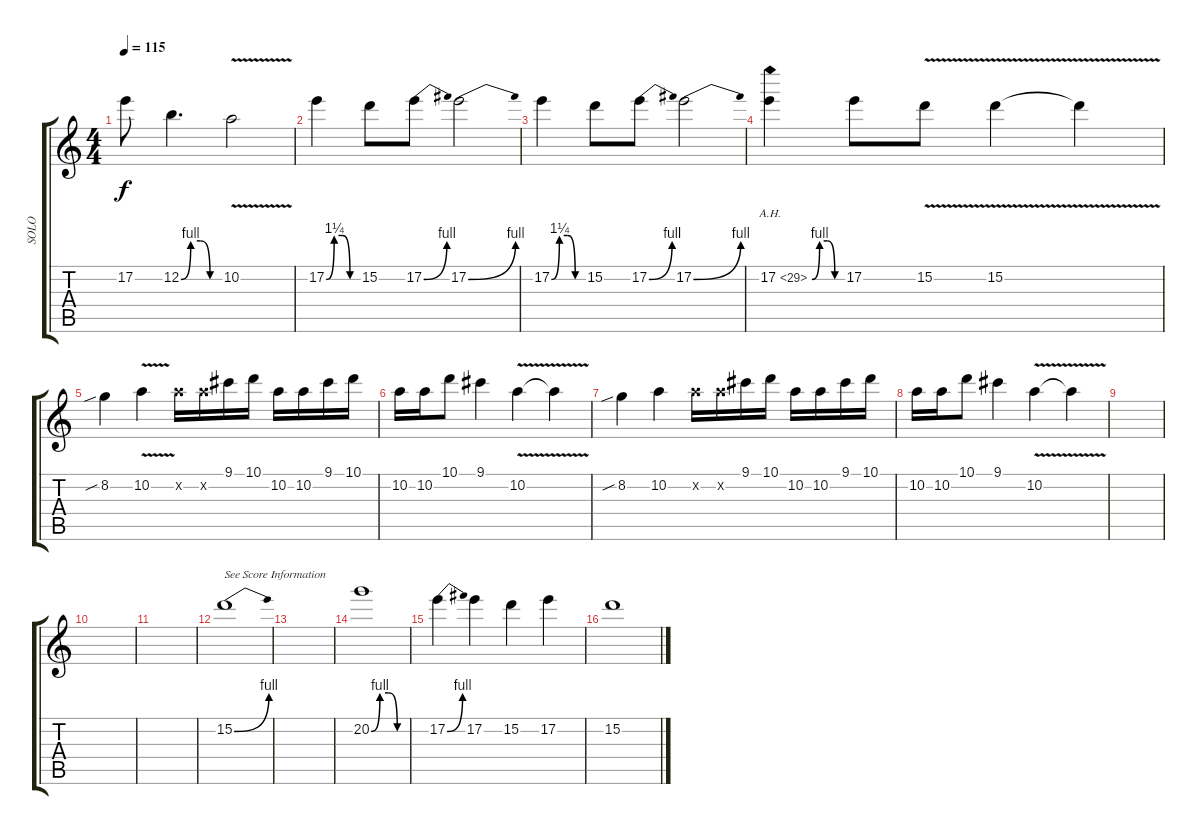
\track ("SOLO" "SOLO") {instrument overdrivenguitar}
\staff {score tabs}
\tuning (E4 B3 G3 D3 A2 E2) {hide}
\ts (4 4)
\tempo 115
\clef g2
\ks c
17.2.8{dy f} 12.2{be (custom 0 0 15 4 30 4 45 0 60 0)}.4{d} 10.2{v}.2 |
17.2{be (custom 0 0 15 5 30 5 45 0 60 0)}.4 15.2.8 17.2{be (bend 0 0 60 4)}.8 17.2{be (bend 0 0 60 4)}.2 |
17.2{be (custom 0 0 15 5 30 5 45 0 60 0)}.4 15.2.8 17.2{be (bend 0 0 60 4)}.8 17.2{be (bend 0 0 60 4)}.2 |
17.2{be (custom 0 0 15 4 30 4 45 0 60 0) ah 12}.4 17.2.8 15.2{v}.8 15.2{v}.4 15.2{t}.4 |
8.2{sib}.4 10.2{v}.4 10.2{x}.16 10.2{x}.16 9.1.16 10.1.16 10.2.16 10.2.16 9.1.16 10.1.16 |
10.2.16 10.2.16 10.1.8 9.1.4 10.2{v}.4 10.2{t}.4 |
8.2{sib}.4 10.2.4 10.2{x}.16 10.2{x}.16 9.1.16 10.1.16 10.2.16 10.2.16 9.1.16 10.1.16 |
10.2.16 10.2.16 10.1.8 9.1.4 10.2{v}.4 10.2{t}.4 |
|
|
|
15.2{be (bend 0 0 60 4)}.1{txt "See Score Information"} |
|
20.2{be (custom 0 0 15 4 30 4 45 0 60 0)}.1 |
17.2{be (bend 0 0 60 4)}.4 17.2.4 15.2.4 17.2.4 |
15.2.1
